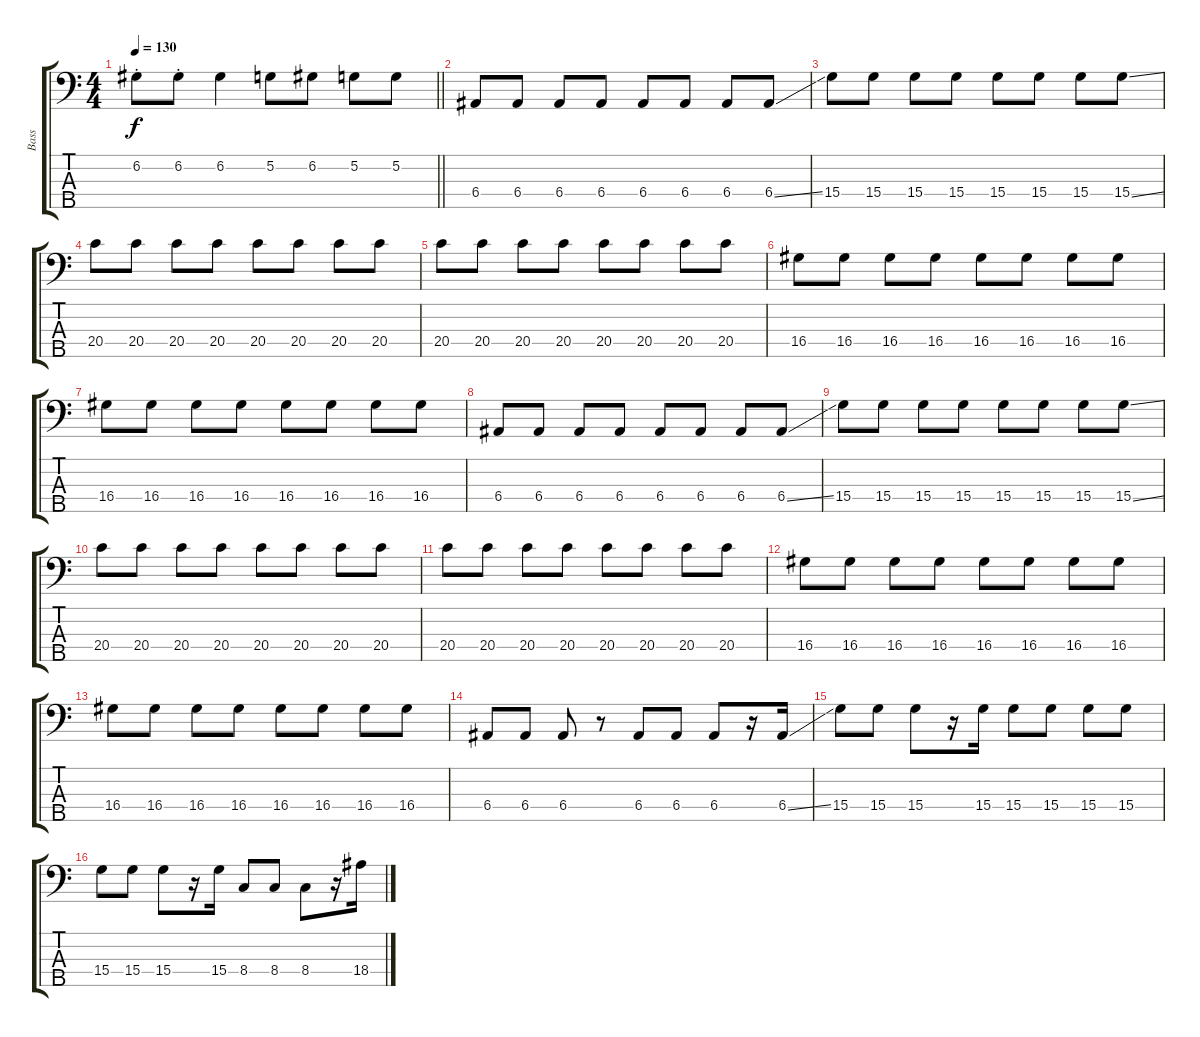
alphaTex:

\track ("Bass" "Bass") {instrument electricbasspick}
\staff {score tabs}
\tuning (G2 D2 A1 E1 B0) {hide}
\ts (4 4)
\tempo 130
\clef f4
\barLineRight lightlight
\ks c
6.2{st}.8{dy f} 6.2{st}.8 6.2.4 5.2.8 6.2.8 5.2.8 5.2.8 |
\section ("" "")
6.4.8 6.4.8 6.4.8 6.4.8 6.4.8 6.4.8 6.4.8 6.4{ss}.8 |
15.4.8 15.4.8 15.4.8 15.4.8 15.4.8 15.4.8 15.4.8 15.4{ss}.8 |
20.4.8 20.4.8 20.4.8 20.4.8 20.4.8 20.4.8 20.4.8 20.4.8 |
20.4.8 20.4.8 20.4.8 20.4.8 20.4.8 20.4.8 20.4.8 20.4.8 |
16.4.8 16.4.8 16.4.8 16.4.8 16.4.8 16.4.8 16.4.8 16.4.8 |
16.4.8 16.4.8 16.4.8 16.4.8 16.4.8 16.4.8 16.4.8 16.4.8 |
6.4.8 6.4.8 6.4.8 6.4.8 6.4.8 6.4.8 6.4.8 6.4{ss}.8 |
15.4.8 15.4.8 15.4.8 15.4.8 15.4.8 15.4.8 15.4.8 15.4{ss}.8 |
20.4.8 20.4.8 20.4.8 20.4.8 20.4.8 20.4.8 20.4.8 20.4.8 |
20.4.8 20.4.8 20.4.8 20.4.8 20.4.8 20.4.8 20.4.8 20.4.8 |
16.4.8 16.4.8 16.4.8 16.4.8 16.4.8 16.4.8 16.4.8 16.4.8 |
16.4.8 16.4.8 16.4.8 16.4.8 16.4.8 16.4.8 16.4.8 16.4.8 |
6.4.8 6.4.8 6.4.8 r.8 6.4.8 6.4.8 6.4.8 r.16 6.4{ss}.16 |
15.4.8 15.4.8 15.4.8 r.16 15.4.16 15.4.8 15.4.8 15.4.8 15.4.8 |
15.4.8 15.4.8 15.4.8 r.16 15.4.16 8.4.8 8.4.8 8.4.8 r.16 18.4.16
